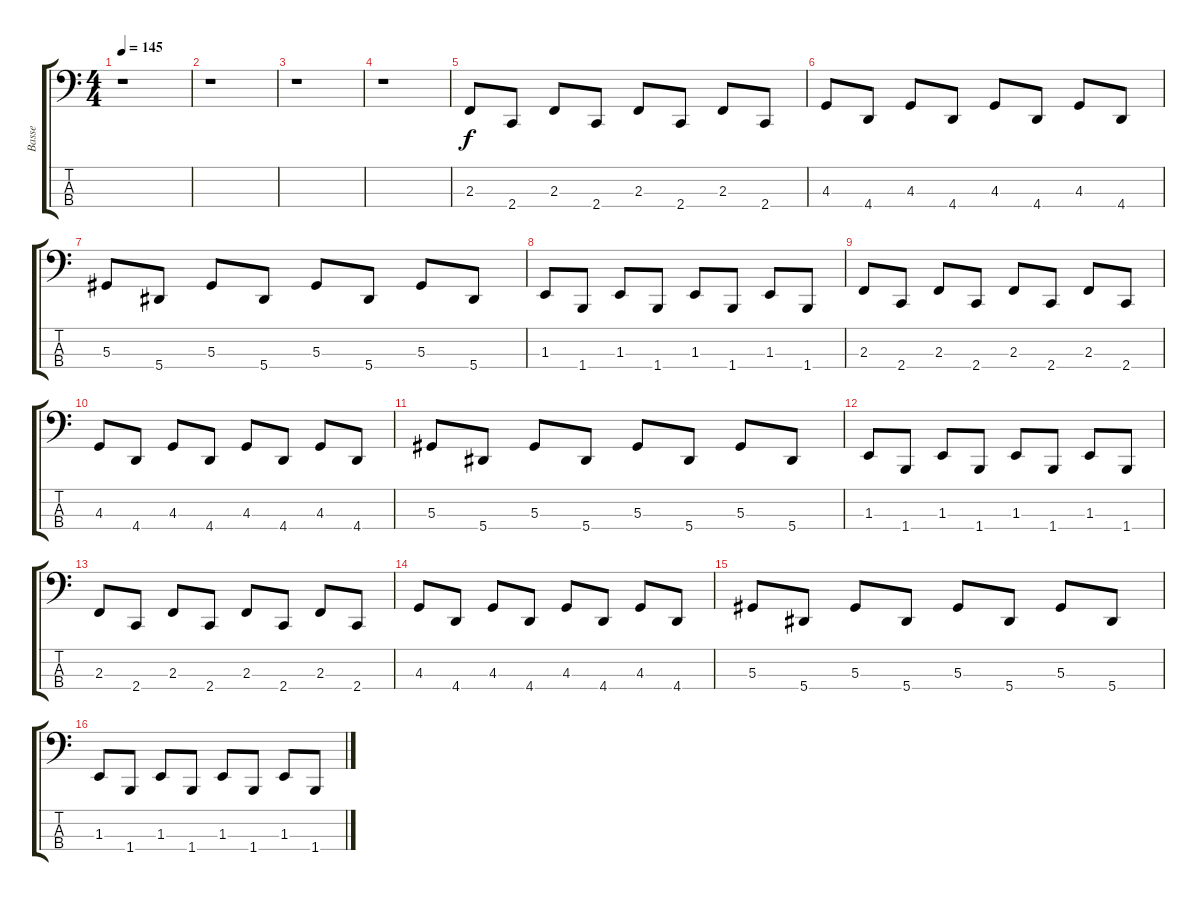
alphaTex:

\track ("Basse" "Basse") {instrument electricbasspick}
\staff {score tabs}
\tuning (Db2 Ab1 Eb1 Bb0) {hide}
\ts (4 4)
\tempo 145
\clef f4
\ks c
r.1{dy f} |
r.1 |
r.1 |
r.1 |
2.3.8 2.4.8 2.3.8 2.4.8 2.3.8 2.4.8 2.3.8 2.4.8 |
4.3.8 4.4.8 4.3.8 4.4.8 4.3.8 4.4.8 4.3.8 4.4.8 |
5.3.8 5.4.8 5.3.8 5.4.8 5.3.8 5.4.8 5.3.8 5.4.8 |
1.3.8 1.4.8 1.3.8 1.4.8 1.3.8 1.4.8 1.3.8 1.4.8 |
2.3.8 2.4.8 2.3.8 2.4.8 2.3.8 2.4.8 2.3.8 2.4.8 |
4.3.8 4.4.8 4.3.8 4.4.8 4.3.8 4.4.8 4.3.8 4.4.8 |
5.3.8 5.4.8 5.3.8 5.4.8 5.3.8 5.4.8 5.3.8 5.4.8 |
1.3.8 1.4.8 1.3.8 1.4.8 1.3.8 1.4.8 1.3.8 1.4.8 |
2.3.8 2.4.8 2.3.8 2.4.8 2.3.8 2.4.8 2.3.8 2.4.8 |
4.3.8 4.4.8 4.3.8 4.4.8 4.3.8 4.4.8 4.3.8 4.4.8 |
5.3.8 5.4.8 5.3.8 5.4.8 5.3.8 5.4.8 5.3.8 5.4.8 |
1.3.8 1.4.8 1.3.8 1.4.8 1.3.8 1.4.8 1.3.8 1.4.8
